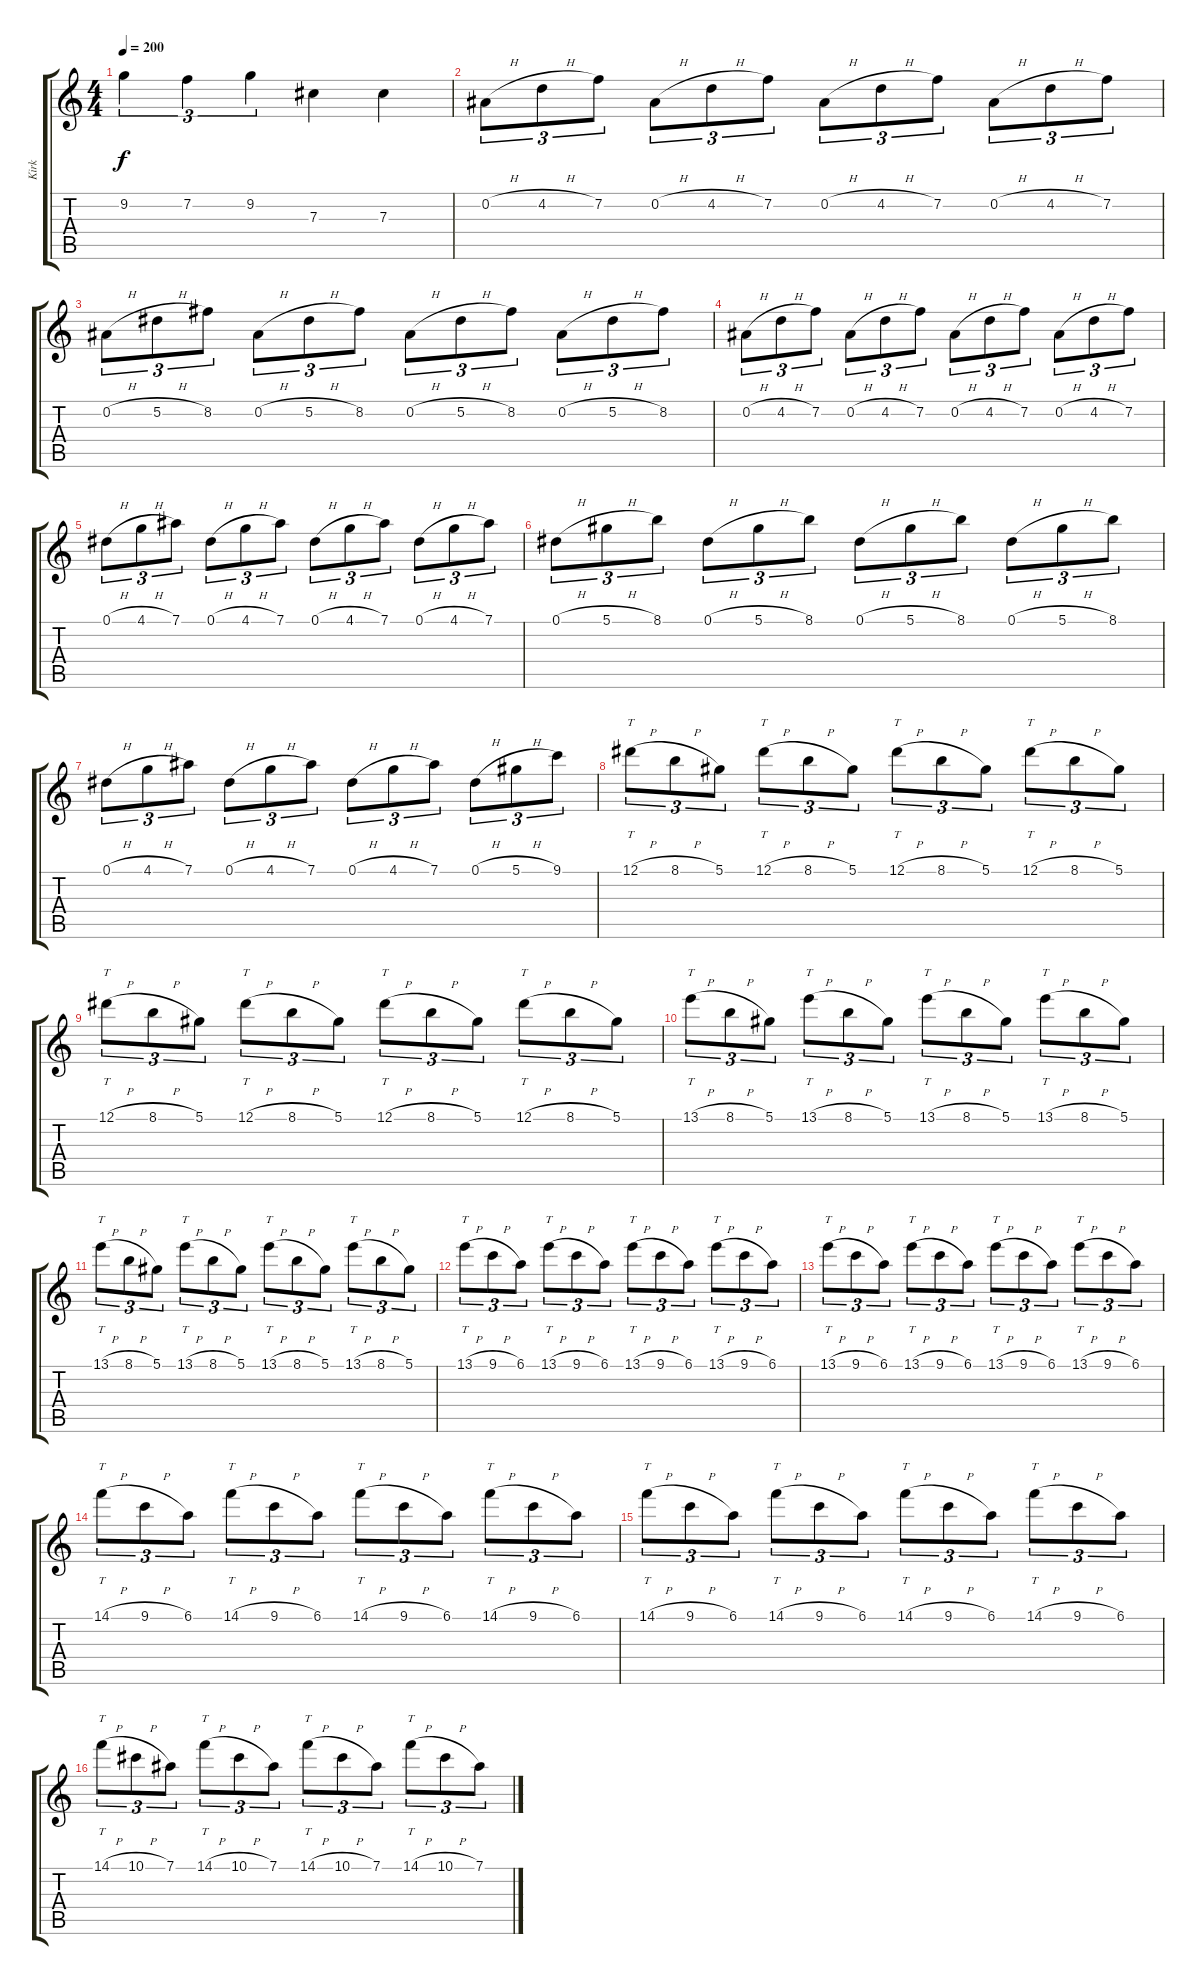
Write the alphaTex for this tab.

\track ("Kirk" "Kirk") {instrument distortionguitar}
\staff {score tabs}
\tuning (Eb4 Bb3 Gb3 Db3 Ab2 Eb2) {hide}
\ts (4 4)
\tempo 200
\clef g2
\ks c
9.2.4{tu (3 2) dy f} 7.2.4{tu (3 2)} 9.2.4{tu (3 2)} 7.3.4 7.3.4 |
0.2{h}.8{tu (3 2)} 4.2{h}.8{tu (3 2)} 7.2.8{tu (3 2)} 0.2{h}.8{tu (3 2)} 4.2{h}.8{tu (3 2)} 7.2.8{tu (3 2)} 0.2{h}.8{tu (3 2)} 4.2{h}.8{tu (3 2)} 7.2.8{tu (3 2)} 0.2{h}.8{tu (3 2)} 4.2{h}.8{tu (3 2)} 7.2.8{tu (3 2)} |
0.2{h}.8{tu (3 2)} 5.2{h}.8{tu (3 2)} 8.2.8{tu (3 2)} 0.2{h}.8{tu (3 2)} 5.2{h}.8{tu (3 2)} 8.2.8{tu (3 2)} 0.2{h}.8{tu (3 2)} 5.2{h}.8{tu (3 2)} 8.2.8{tu (3 2)} 0.2{h}.8{tu (3 2)} 5.2{h}.8{tu (3 2)} 8.2.8{tu (3 2)} |
0.2{h}.8{tu (3 2)} 4.2{h}.8{tu (3 2)} 7.2.8{tu (3 2)} 0.2{h}.8{tu (3 2)} 4.2{h}.8{tu (3 2)} 7.2.8{tu (3 2)} 0.2{h}.8{tu (3 2)} 4.2{h}.8{tu (3 2)} 7.2.8{tu (3 2)} 0.2{h}.8{tu (3 2)} 4.2{h}.8{tu (3 2)} 7.2.8{tu (3 2)} |
0.1{h}.8{tu (3 2)} 4.1{h}.8{tu (3 2)} 7.1.8{tu (3 2)} 0.1{h}.8{tu (3 2)} 4.1{h}.8{tu (3 2)} 7.1.8{tu (3 2)} 0.1{h}.8{tu (3 2)} 4.1{h}.8{tu (3 2)} 7.1.8{tu (3 2)} 0.1{h}.8{tu (3 2)} 4.1{h}.8{tu (3 2)} 7.1.8{tu (3 2)} |
0.1{h}.8{tu (3 2)} 5.1{h}.8{tu (3 2)} 8.1.8{tu (3 2)} 0.1{h}.8{tu (3 2)} 5.1{h}.8{tu (3 2)} 8.1.8{tu (3 2)} 0.1{h}.8{tu (3 2)} 5.1{h}.8{tu (3 2)} 8.1.8{tu (3 2)} 0.1{h}.8{tu (3 2)} 5.1{h}.8{tu (3 2)} 8.1.8{tu (3 2)} |
0.1{h}.8{tu (3 2)} 4.1{h}.8{tu (3 2)} 7.1.8{tu (3 2)} 0.1{h}.8{tu (3 2)} 4.1{h}.8{tu (3 2)} 7.1.8{tu (3 2)} 0.1{h}.8{tu (3 2)} 4.1{h}.8{tu (3 2)} 7.1.8{tu (3 2)} 0.1{h}.8{tu (3 2)} 5.1{h}.8{tu (3 2)} 9.1.8{tu (3 2)} |
12.1{h}.8{tt tu (3 2)} 8.1{h}.8{tu (3 2)} 5.1.8{tu (3 2)} 12.1{h}.8{tt tu (3 2)} 8.1{h}.8{tu (3 2)} 5.1.8{tu (3 2)} 12.1{h}.8{tt tu (3 2)} 8.1{h}.8{tu (3 2)} 5.1.8{tu (3 2)} 12.1{h}.8{tt tu (3 2)} 8.1{h}.8{tu (3 2)} 5.1.8{tu (3 2)} |
12.1{h}.8{tt tu (3 2)} 8.1{h}.8{tu (3 2)} 5.1.8{tu (3 2)} 12.1{h}.8{tt tu (3 2)} 8.1{h}.8{tu (3 2)} 5.1.8{tu (3 2)} 12.1{h}.8{tt tu (3 2)} 8.1{h}.8{tu (3 2)} 5.1.8{tu (3 2)} 12.1{h}.8{tt tu (3 2)} 8.1{h}.8{tu (3 2)} 5.1.8{tu (3 2)} |
13.1{h}.8{tt tu (3 2)} 8.1{h}.8{tu (3 2)} 5.1.8{tu (3 2)} 13.1{h}.8{tt tu (3 2)} 8.1{h}.8{tu (3 2)} 5.1.8{tu (3 2)} 13.1{h}.8{tt tu (3 2)} 8.1{h}.8{tu (3 2)} 5.1.8{tu (3 2)} 13.1{h}.8{tt tu (3 2)} 8.1{h}.8{tu (3 2)} 5.1.8{tu (3 2)} |
13.1{h}.8{tt tu (3 2)} 8.1{h}.8{tu (3 2)} 5.1.8{tu (3 2)} 13.1{h}.8{tt tu (3 2)} 8.1{h}.8{tu (3 2)} 5.1.8{tu (3 2)} 13.1{h}.8{tt tu (3 2)} 8.1{h}.8{tu (3 2)} 5.1.8{tu (3 2)} 13.1{h}.8{tt tu (3 2)} 8.1{h}.8{tu (3 2)} 5.1.8{tu (3 2)} |
13.1{h}.8{tt tu (3 2)} 9.1{h}.8{tu (3 2)} 6.1.8{tu (3 2)} 13.1{h}.8{tt tu (3 2)} 9.1{h}.8{tu (3 2)} 6.1.8{tu (3 2)} 13.1{h}.8{tt tu (3 2)} 9.1{h}.8{tu (3 2)} 6.1.8{tu (3 2)} 13.1{h}.8{tt tu (3 2)} 9.1{h}.8{tu (3 2)} 6.1.8{tu (3 2)} |
13.1{h}.8{tt tu (3 2)} 9.1{h}.8{tu (3 2)} 6.1.8{tu (3 2)} 13.1{h}.8{tt tu (3 2)} 9.1{h}.8{tu (3 2)} 6.1.8{tu (3 2)} 13.1{h}.8{tt tu (3 2)} 9.1{h}.8{tu (3 2)} 6.1.8{tu (3 2)} 13.1{h}.8{tt tu (3 2)} 9.1{h}.8{tu (3 2)} 6.1.8{tu (3 2)} |
14.1{h}.8{tt tu (3 2)} 9.1{h}.8{tu (3 2)} 6.1.8{tu (3 2)} 14.1{h}.8{tt tu (3 2)} 9.1{h}.8{tu (3 2)} 6.1.8{tu (3 2)} 14.1{h}.8{tt tu (3 2)} 9.1{h}.8{tu (3 2)} 6.1.8{tu (3 2)} 14.1{h}.8{tt tu (3 2)} 9.1{h}.8{tu (3 2)} 6.1.8{tu (3 2)} |
14.1{h}.8{tt tu (3 2)} 9.1{h}.8{tu (3 2)} 6.1.8{tu (3 2)} 14.1{h}.8{tt tu (3 2)} 9.1{h}.8{tu (3 2)} 6.1.8{tu (3 2)} 14.1{h}.8{tt tu (3 2)} 9.1{h}.8{tu (3 2)} 6.1.8{tu (3 2)} 14.1{h}.8{tt tu (3 2)} 9.1{h}.8{tu (3 2)} 6.1.8{tu (3 2)} |
14.1{h}.8{tt tu (3 2)} 10.1{h}.8{tu (3 2)} 7.1.8{tu (3 2)} 14.1{h}.8{tt tu (3 2)} 10.1{h}.8{tu (3 2)} 7.1.8{tu (3 2)} 14.1{h}.8{tt tu (3 2)} 10.1{h}.8{tu (3 2)} 7.1.8{tu (3 2)} 14.1{h}.8{tt tu (3 2)} 10.1{h}.8{tu (3 2)} 7.1.8{tu (3 2)}
